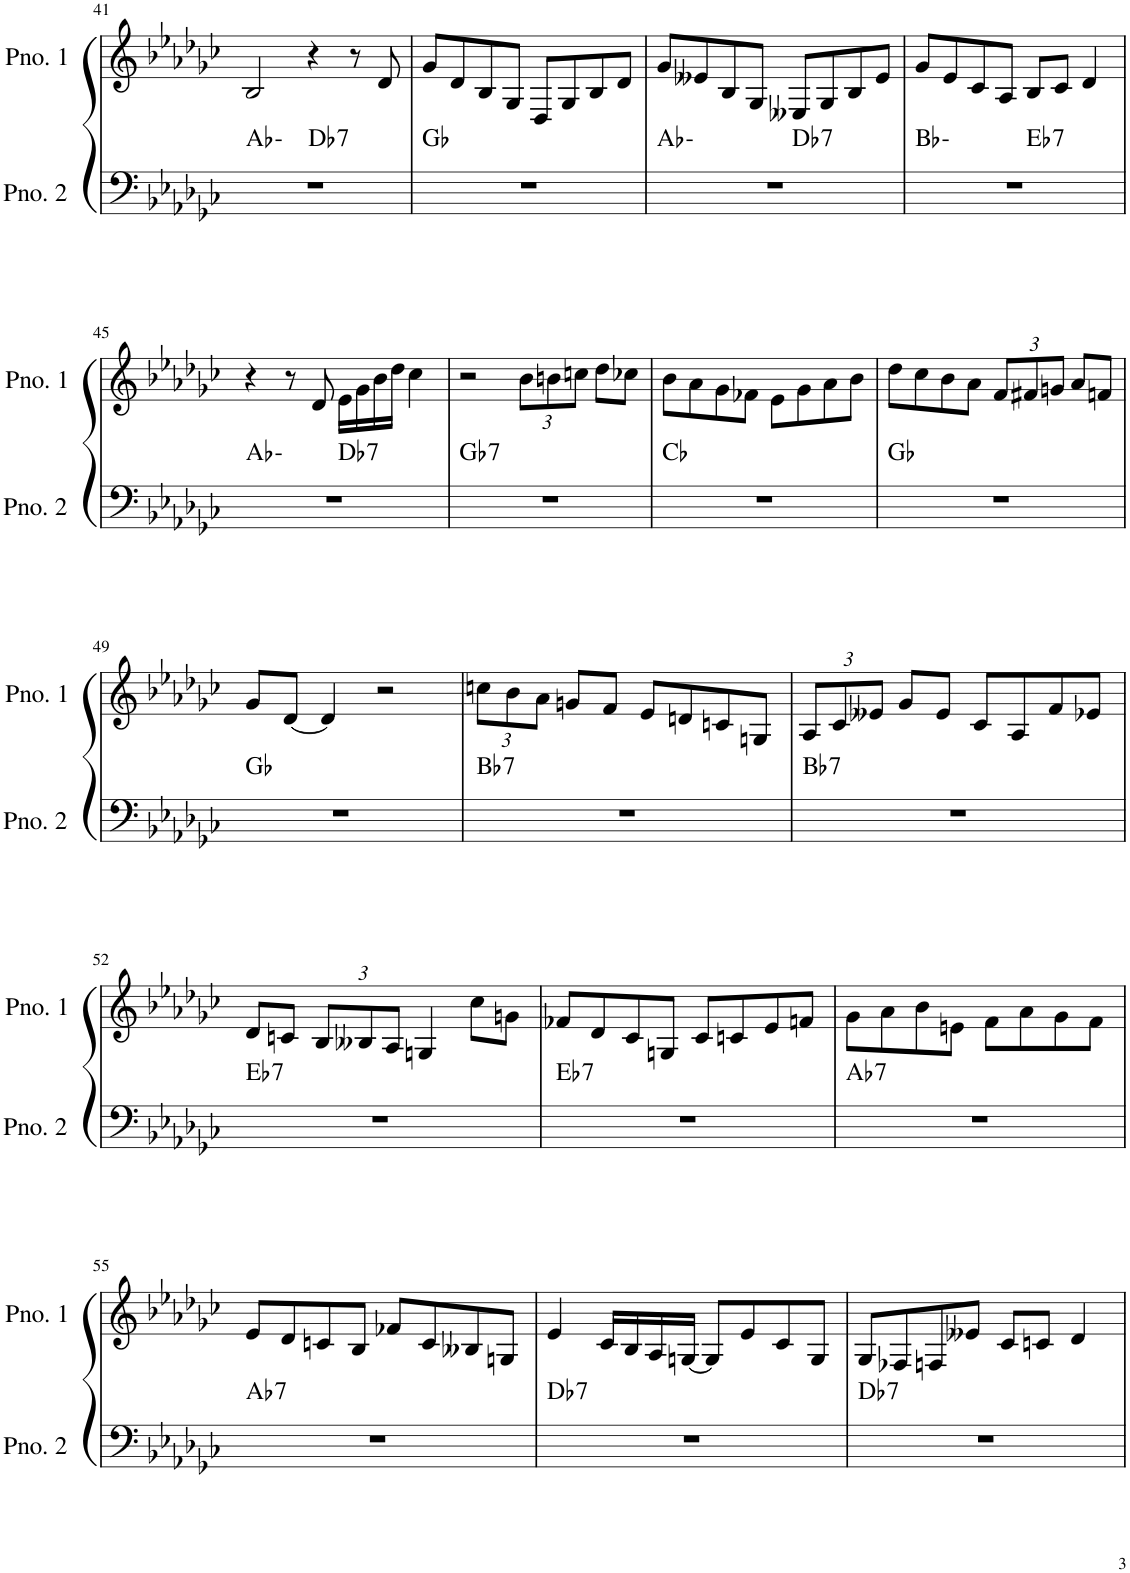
**kern	**harte	**kern
*part2	*part2	*part1
*staff2	*	*staff1
*I"ピアノ 2	*	*I"ピアノ 1
!!LO:PB:g=z
*clefF4	*	*clefG2
*k[b-e-a-d-g-c-]	*	*k[b-e-a-d-g-c-]
*M4/4	*	*M4/4
=41	=41	=41
*^	*	*
1r	2ryy	Ab:min	2B-/
!	!	!LO:H:kt=7	!
.	2ryy	Db:7	4r
.	.	.	8r
.	.	.	8d-/
*v	*v	*	*
=42	=42	=42
1r	Gb:maj	8g-/L
.	.	8d-/
.	.	8B-/
.	.	8G-/J
.	.	8D-/L
.	.	8G-/
.	.	8B-/
.	.	8d-/J
=43	=43	=43
*^	*	*
1r	2ryy	Ab:min	8g-/L
.	.	.	8e--X/
.	.	.	8B-/
.	.	.	8G-/J
!	!	!LO:H:kt=7	!
.	2ryy	Db:7	8E--X/L
.	.	.	8G-/
.	.	.	8B-/
.	.	.	8e--/J
=44	=44	=44	=44
1r	2ryy	Bb:min	8g-/L
.	.	.	8e-/
.	.	.	8c-/
.	.	.	8A-/J
!	!	!LO:H:kt=7	!
.	2ryy	Eb:7	8B-/L
.	.	.	8c-/J
.	.	.	4d-/
!!LO:LB:g=z
=45	=45	=45	=45
1r	2ryy	Ab:min	4r
.	.	.	8r
.	.	.	8d-/
!	!	!LO:H:kt=7	!
.	2ryy	Db:7	16e-\LL
.	.	.	16g-\
.	.	.	16b-\
.	.	.	16dd-\JJ
.	.	.	4cc-\
=46	=46	=46	=46
!	!	!LO:H:kt=7	!
*v	*v	*	*
1r	Gb:7	2r
*	*	*Xbrackettup
.	.	12b-\L
.	.	12bn\
.	.	12ccn\J
.	.	8dd-\L
.	.	8cc-X\J
=47	=47	=47
1r	Cb:maj	8b-\L
.	.	8a-\
.	.	8g-\
.	.	8f-X\J
.	.	8e-\L
.	.	8g-\
.	.	8a-\
.	.	8b-\J
=48	=48	=48
1r	Gb:maj	8dd-\L
.	.	8cc-\
.	.	8b-\
.	.	8a-\J
.	.	12f/L
.	.	12f#X/
.	.	12gn/J
.	.	8a-/L
.	.	8fn/J
!!LO:LB:g=z
=49	=49	=49
1r	Gb:maj	8g-/L
.	.	[8d-/J
.	.	4d-/]
.	.	2r
=50	=50	=50
!	!LO:H:kt=7	!
1r	Bb:7	12ccn\L
.	.	12b-\
.	.	12a-\J
.	.	8gn/L
.	.	8f/J
.	.	8e-/L
.	.	8dn/
.	.	8cn/
.	.	8Gn/J
=51	=51	=51
!	!LO:H:kt=7	!
1r	Bb:7	12A-/L
.	.	12c-/
.	.	12e--X/J
.	.	8g-/L
.	.	8e--/J
.	.	8c-/L
.	.	8A-/
.	.	8f/
.	.	8e-X/J
!!LO:LB:g=z
=52	=52	=52
!	!LO:H:kt=7	!
1r	Eb:7	8d-/L
.	.	8cn/J
.	.	12B-/L
.	.	12B--X/
.	.	12A-/J
.	.	4Gn/
.	.	8cc-\L
.	.	8gn\J
=53	=53	=53
!	!LO:H:kt=7	!
1r	Eb:7	8f-X/L
.	.	8d-/
.	.	8c-/
.	.	8Gn/J
.	.	8c-/L
.	.	8cn/
.	.	8e-/
.	.	8fn/J
=54	=54	=54
!	!LO:H:kt=7	!
1r	Ab:7	8g-\L
.	.	8a-\
.	.	8b-\
.	.	8en\J
.	.	8f\L
.	.	8a-\
.	.	8g-\
.	.	8f\J
!!LO:LB:g=z
=55	=55	=55
!	!LO:H:kt=7	!
1r	Ab:7	8e-/L
.	.	8d-/
.	.	8cn/
.	.	8B-/J
.	.	8f-X/L
.	.	8c/
.	.	8B--X/
.	.	8Gn/J
=56	=56	=56
!	!LO:H:kt=7	!
1r	Db:7	4e-/
.	.	16c-/LL
.	.	16B-/
.	.	16A-/
.	.	[16Gn/JJ
.	.	8G/L]
.	.	8e-/
.	.	8c-/
.	.	8G/J
=57	=57	=57
!	!LO:H:kt=7	!
1r	Db:7	8G-/L
.	.	8F-X/
.	.	8Fn/
.	.	8e--X/J
.	.	8c-/L
.	.	8cn/J
.	.	4d-/
=	=	=
*-	*-	*-
